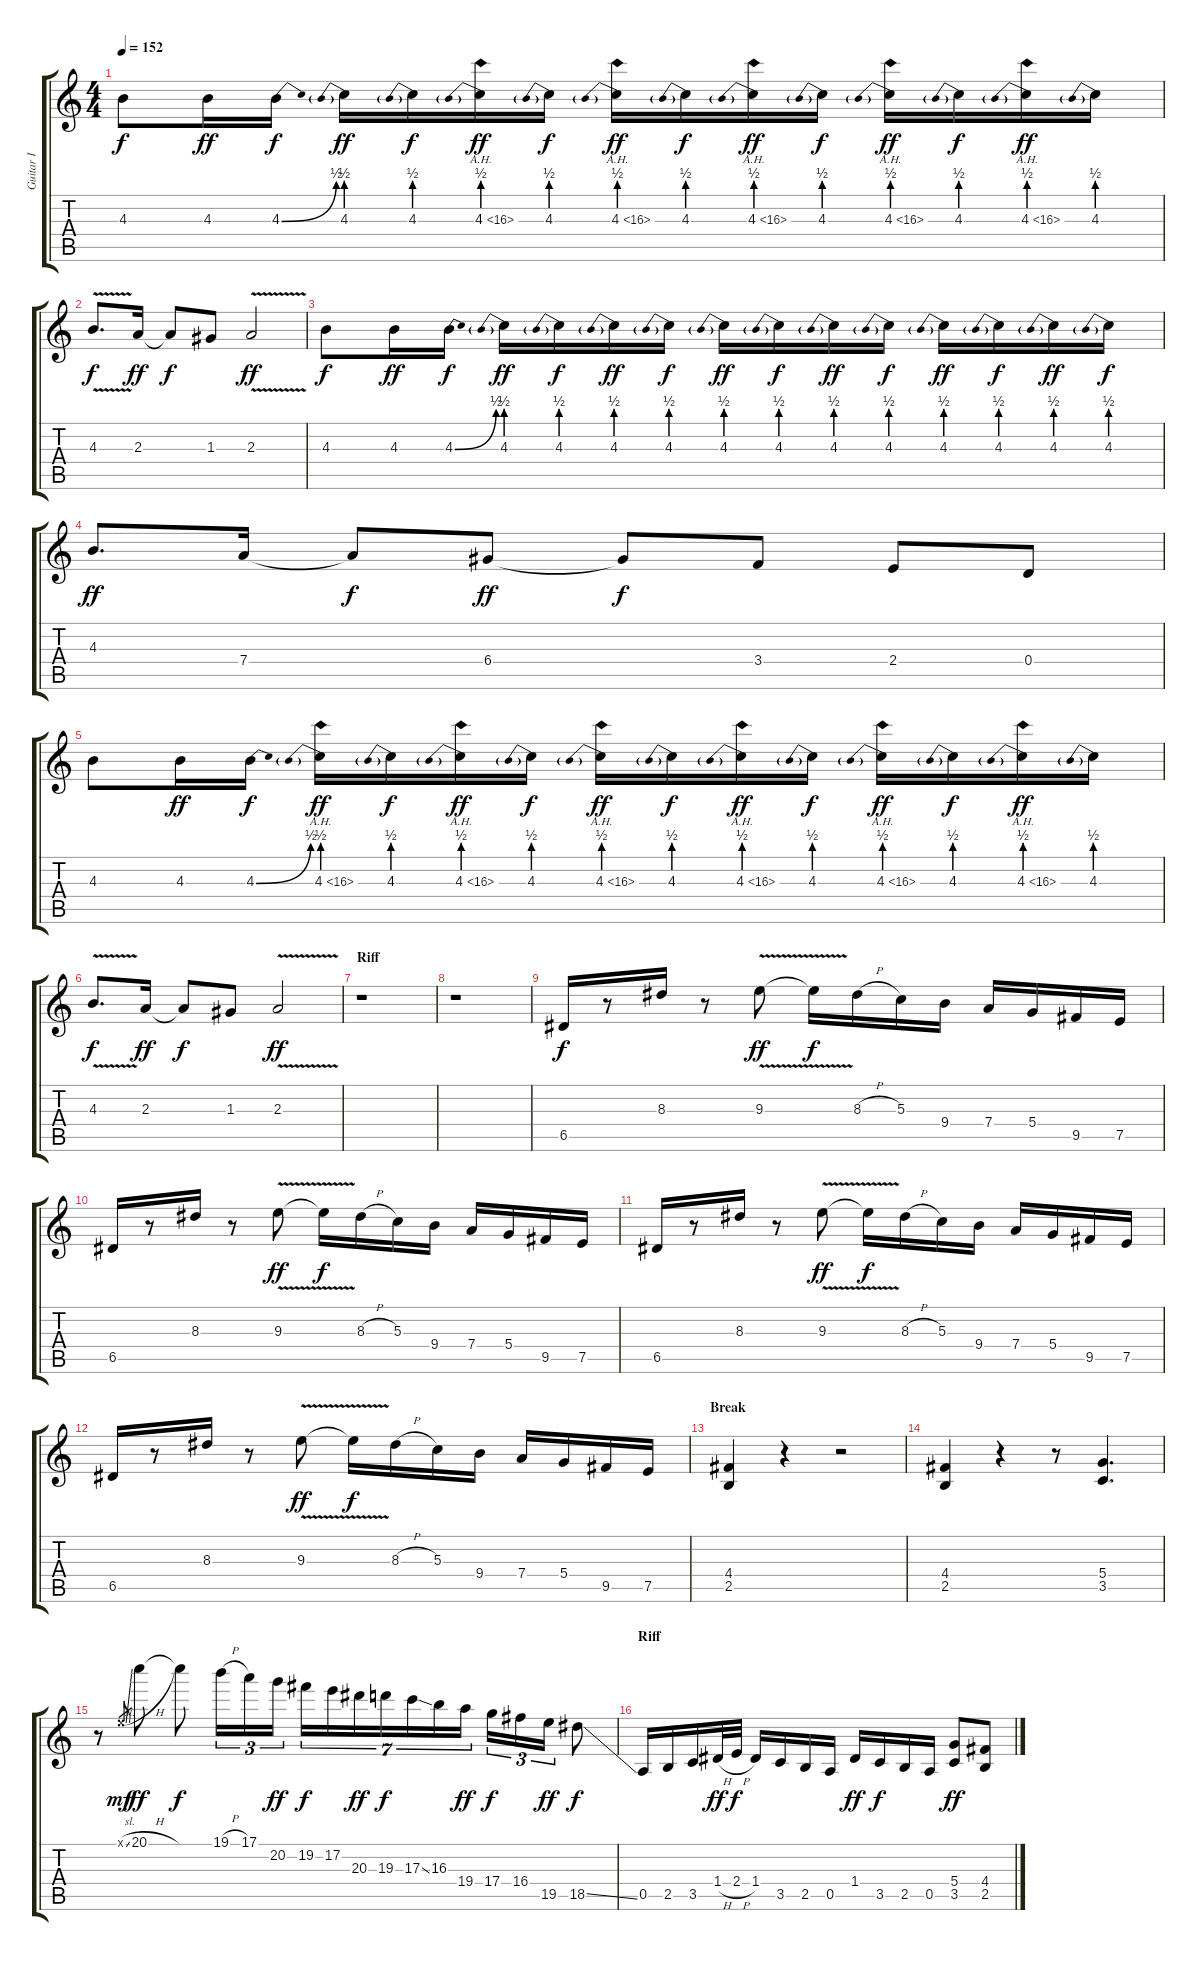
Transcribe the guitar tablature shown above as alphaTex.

\track ("Guitar I" "Guitar I") {instrument overdrivenguitar}
\staff {score tabs}
\tuning (E4 B3 G3 D3 A2 E2) {hide}
\ts (4 4)
\tempo 152
\clef g2
\ks c
4.3.8{dy f} 4.3.16{dy ff} 4.3{be (bend 0 0 60 2)}.16{dy f} 4.3{be (prebend 0 2 60 2)}.16{dy ff} 4.3{be (prebend 0 2 60 2)}.16{dy f} 4.3{be (prebend 0 2 60 2) ah 12}.16{dy ff} 4.3{be (prebend 0 2 60 2)}.16{dy f} 4.3{be (prebend 0 2 60 2) ah 12}.16{dy ff} 4.3{be (prebend 0 2 60 2)}.16{dy f} 4.3{be (prebend 0 2 60 2) ah 12}.16{dy ff} 4.3{be (prebend 0 2 60 2)}.16{dy f} 4.3{be (prebend 0 2 60 2) ah 12}.16{dy ff} 4.3{be (prebend 0 2 60 2)}.16{dy f} 4.3{be (prebend 0 2 60 2) ah 12}.16{dy ff} 4.3{be (prebend 0 2 60 2)}.16 |
4.3{v}.8{d dy f} 2.3.16{dy ff} 2.3{t}.8{dy f} 1.3.8 2.3{v}.2{dy ff} |
4.3.8{dy f} 4.3.16{dy ff} 4.3{be (bend 0 0 60 2)}.16{dy f} 4.3{be (prebend 0 2 60 2)}.16{dy ff} 4.3{be (prebend 0 2 60 2)}.16{dy f} 4.3{be (prebend 0 2 60 2)}.16{dy ff} 4.3{be (prebend 0 2 60 2)}.16{dy f} 4.3{be (prebend 0 2 60 2)}.16{dy ff} 4.3{be (prebend 0 2 60 2)}.16{dy f} 4.3{be (prebend 0 2 60 2)}.16{dy ff} 4.3{be (prebend 0 2 60 2)}.16{dy f} 4.3{be (prebend 0 2 60 2)}.16{dy ff} 4.3{be (prebend 0 2 60 2)}.16{dy f} 4.3{be (prebend 0 2 60 2)}.16{dy ff} 4.3{be (prebend 0 2 60 2)}.16{dy f} |
4.3.8{d dy ff} 7.4.16 7.4{t}.8{dy f} 6.4.8{dy ff} 6.4{t}.8{dy f} 3.4.8 2.4.8 0.4.8 |
4.3.8 4.3.16{dy ff} 4.3{be (bend 0 0 60 2)}.16{dy f} 4.3{be (prebend 0 2 60 2) ah 12}.16{dy ff} 4.3{be (prebend 0 2 60 2)}.16{dy f} 4.3{be (prebend 0 2 60 2) ah 12}.16{dy ff} 4.3{be (prebend 0 2 60 2)}.16{dy f} 4.3{be (prebend 0 2 60 2) ah 12}.16{dy ff} 4.3{be (prebend 0 2 60 2)}.16{dy f} 4.3{be (prebend 0 2 60 2) ah 12}.16{dy ff} 4.3{be (prebend 0 2 60 2)}.16{dy f} 4.3{be (prebend 0 2 60 2) ah 12}.16{dy ff} 4.3{be (prebend 0 2 60 2)}.16{dy f} 4.3{be (prebend 0 2 60 2) ah 12}.16{dy ff} 4.3{be (prebend 0 2 60 2)}.16 |
4.3{v}.8{d dy f} 2.3.16{dy ff} 2.3{t}.8{dy f} 1.3.8 2.3{v}.2{dy ff} |
\section ("" "Riff")
r.1 |
r.1 |
6.5.16{dy f} r.8 8.3.16 r.8 9.3{v}.8{dy ff} 9.3{t}.16{dy f} 8.3{h}.16 5.3.16 9.4.16 7.4.16 5.4.16 9.5.16 7.5.16 |
6.5.16 r.8 8.3.16 r.8 9.3{v}.8{dy ff} 9.3{t}.16{dy f} 8.3{h}.16 5.3.16 9.4.16 7.4.16 5.4.16 9.5.16 7.5.16 |
6.5.16 r.8 8.3.16 r.8 9.3{v}.8{dy ff} 9.3{t}.16{dy f} 8.3{h}.16 5.3.16 9.4.16 7.4.16 5.4.16 9.5.16 7.5.16 |
6.5.16 r.8 8.3.16 r.8 9.3{v}.8{dy ff} 9.3{t}.16{dy f} 8.3{h}.16 5.3.16 9.4.16 7.4.16 5.4.16 9.5.16 7.5.16 |
\section ("" "Break")
(4.4 2.5).4 r.4 r.2 |
(4.4 2.5).4 r.4 r.8 (5.4 3.5).4{d} |
r.8 0.1{sl x}.8{gr dy mf} 20.1{h}.8{dy ff} 20.1{t}.8{dy f} 19.1{h}.16{tu (3 2)} 17.1.16{tu (3 2)} 20.2.16{tu (3 2) dy ff} 19.2.16{tu (7 4) dy f} 17.2.16{tu (7 4)} 20.3.16{tu (7 4) dy ff} 19.3.16{tu (7 4) dy f} 17.3{ss}.16{tu (7 4)} 16.3.16{tu (7 4)} 19.4.16{tu (7 4) dy ff} 17.4.16{tu (3 2) dy f} 16.4.16{tu (3 2)} 19.5.16{tu (3 2) dy ff} 18.5{ss}.8{dy f} |
\section ("" "Riff")
0.5.16 2.5.16 3.5.16 1.4{h}.32{dy ff} 2.4{h}.32{dy f} 1.4.16 3.5.16 2.5.16 0.5.16 1.4.16{dy ff} 3.5.16{dy f} 2.5.16 0.5.16 (5.4 3.5).8{dy ff} (4.4 2.5).8
